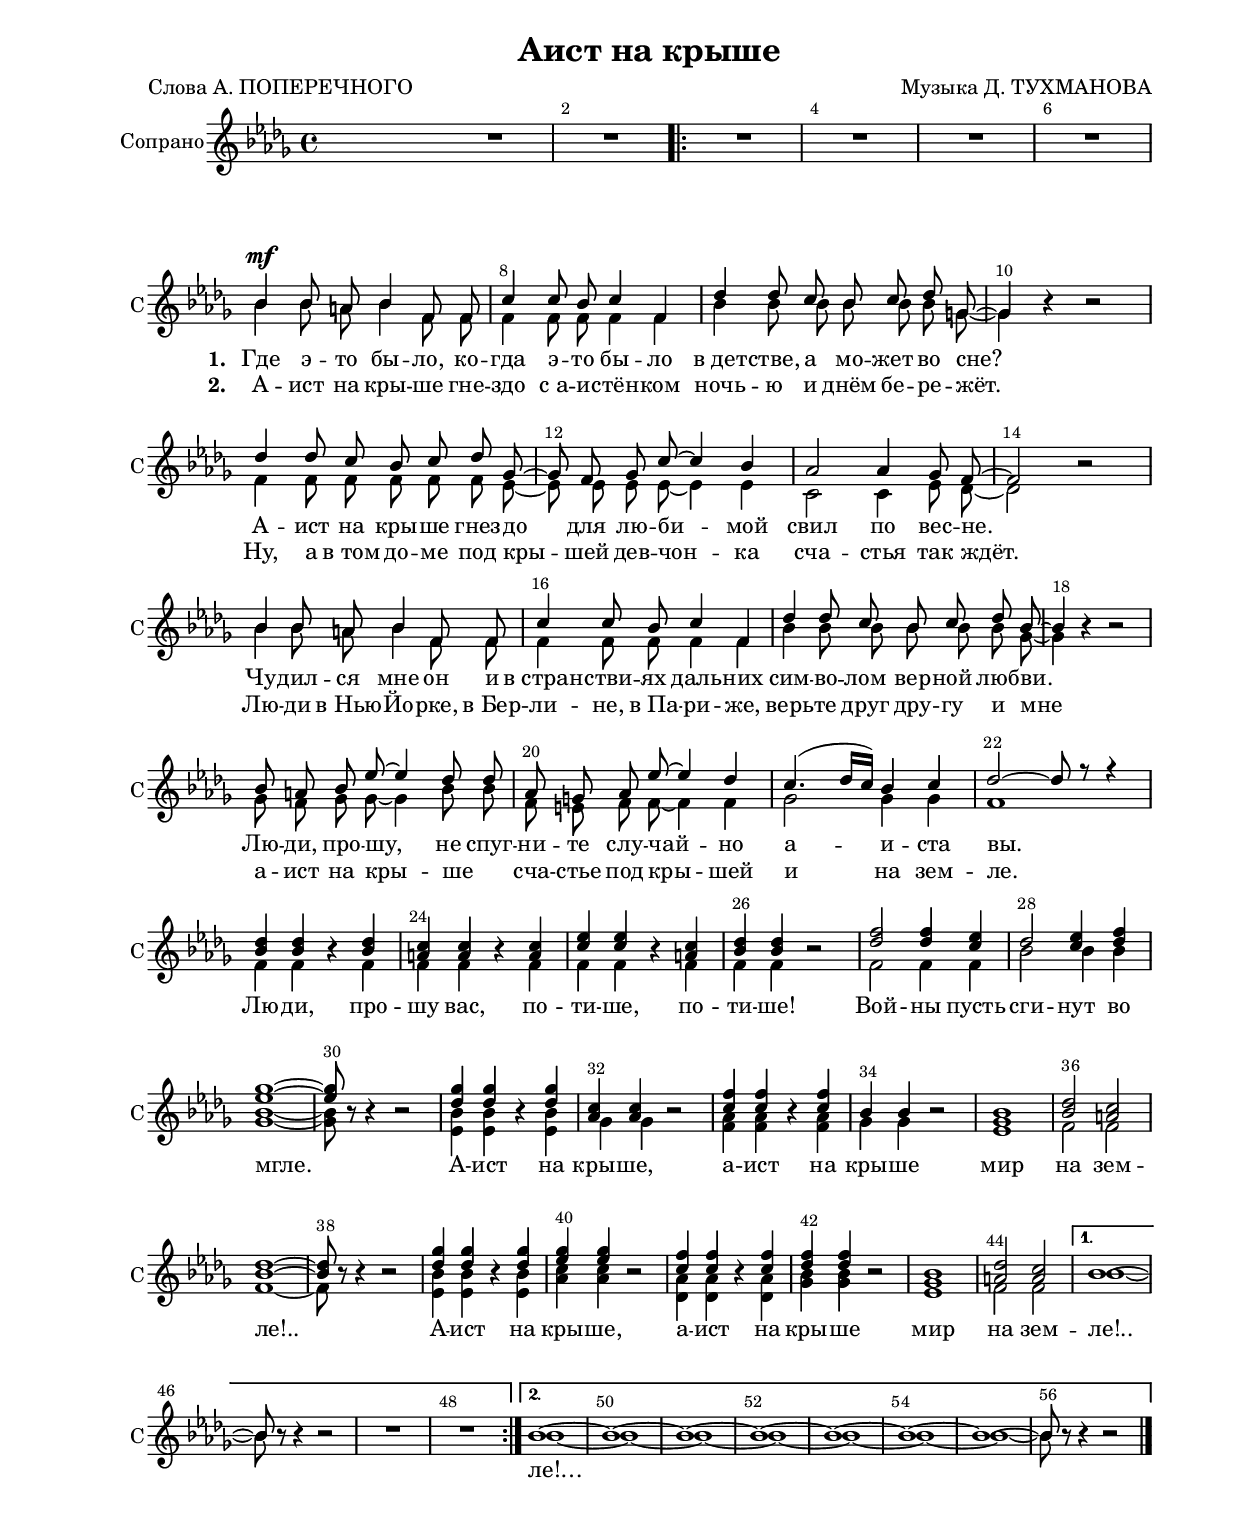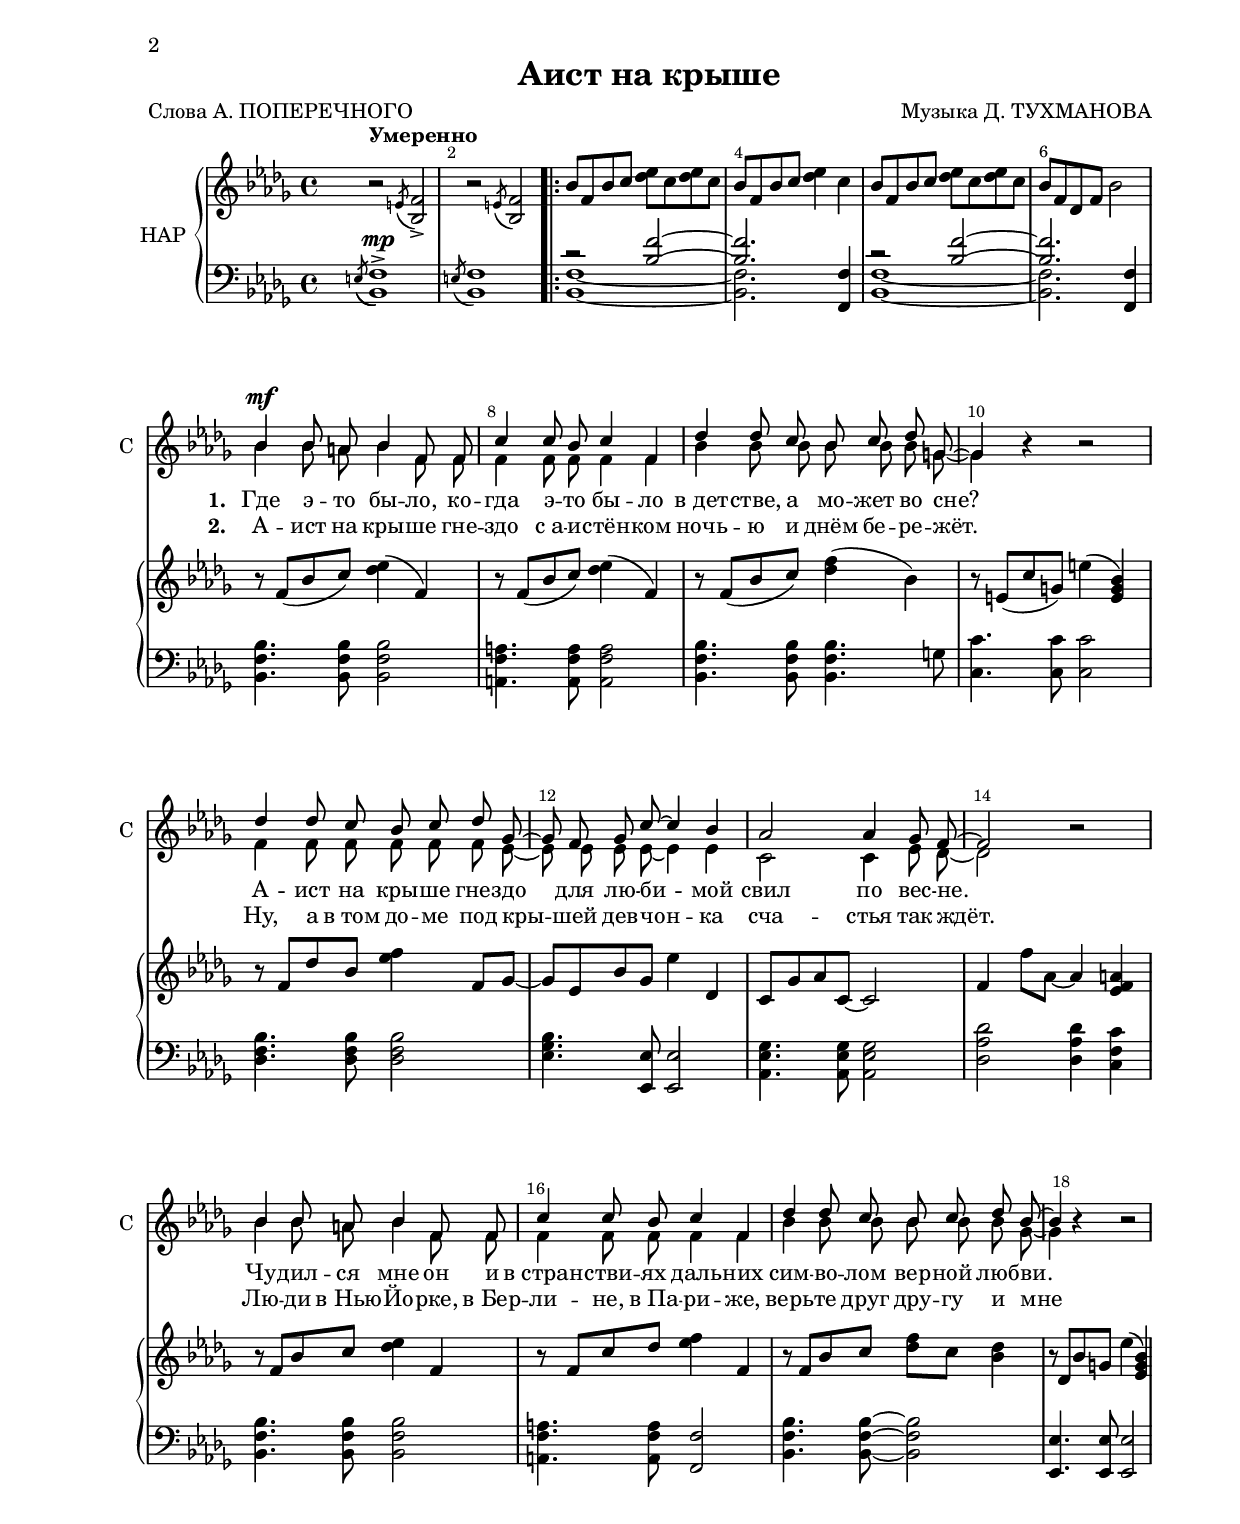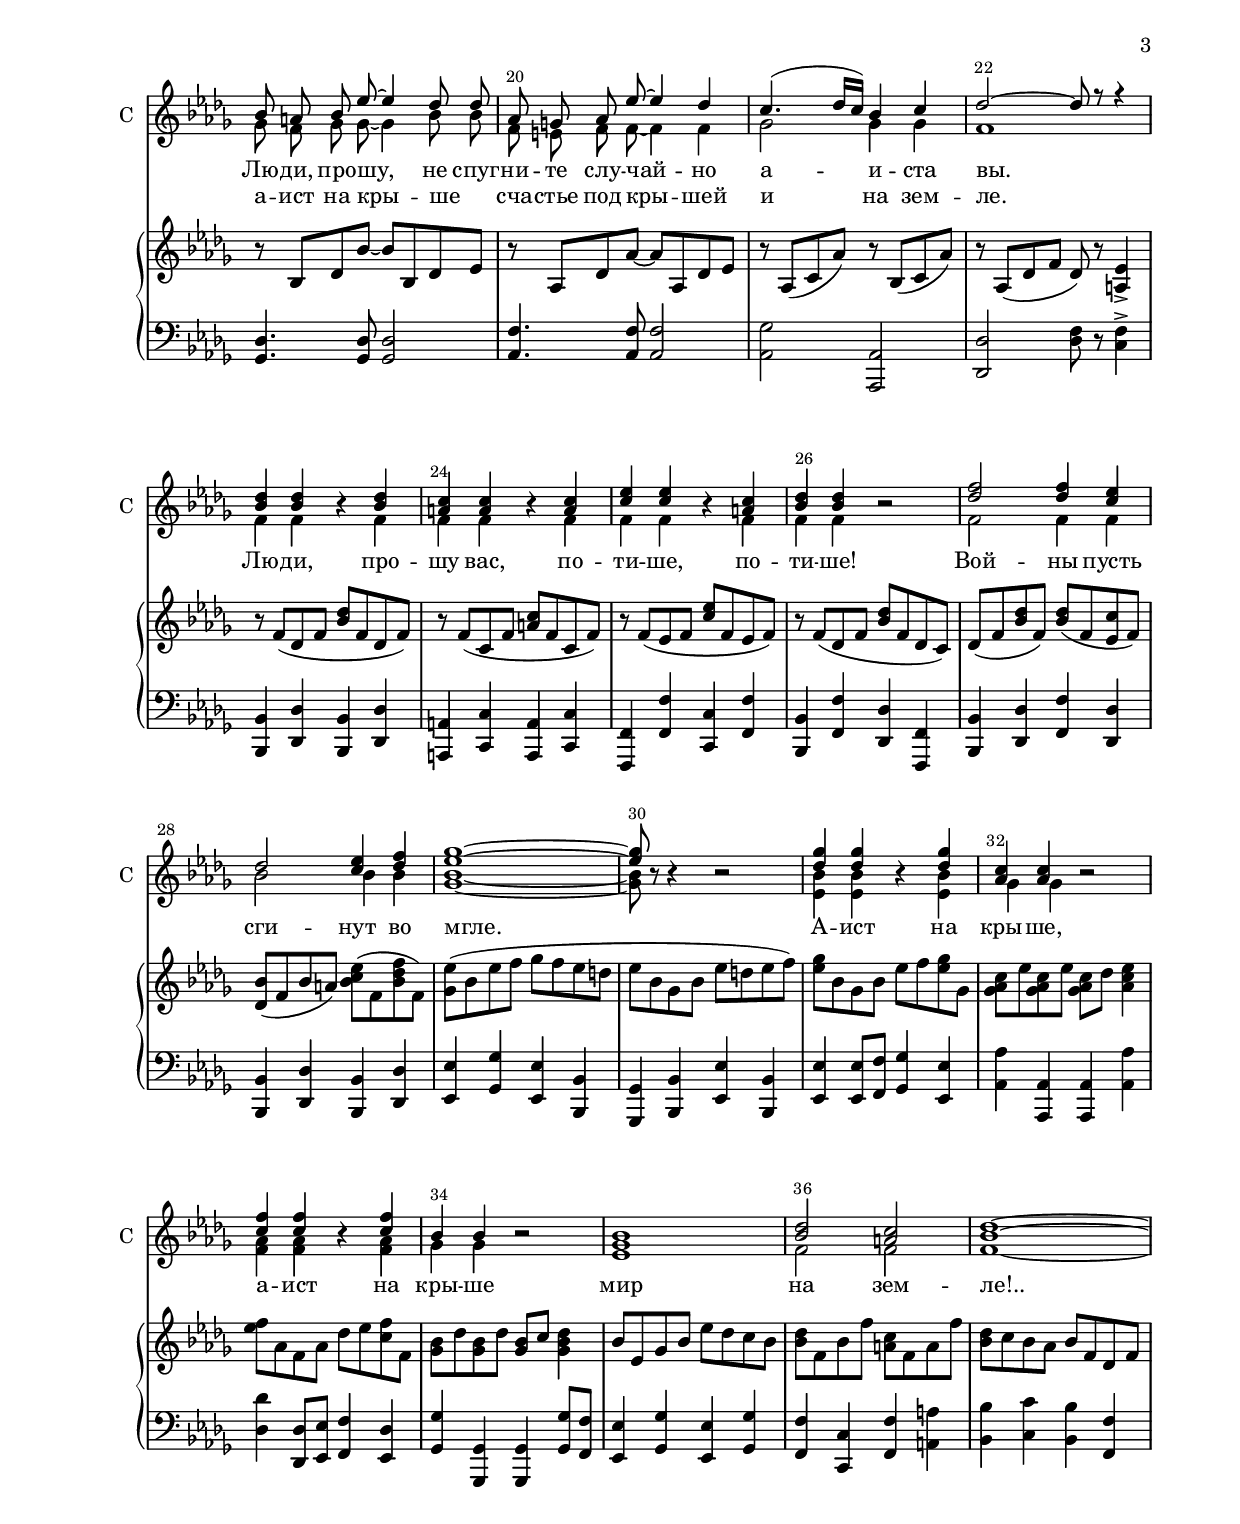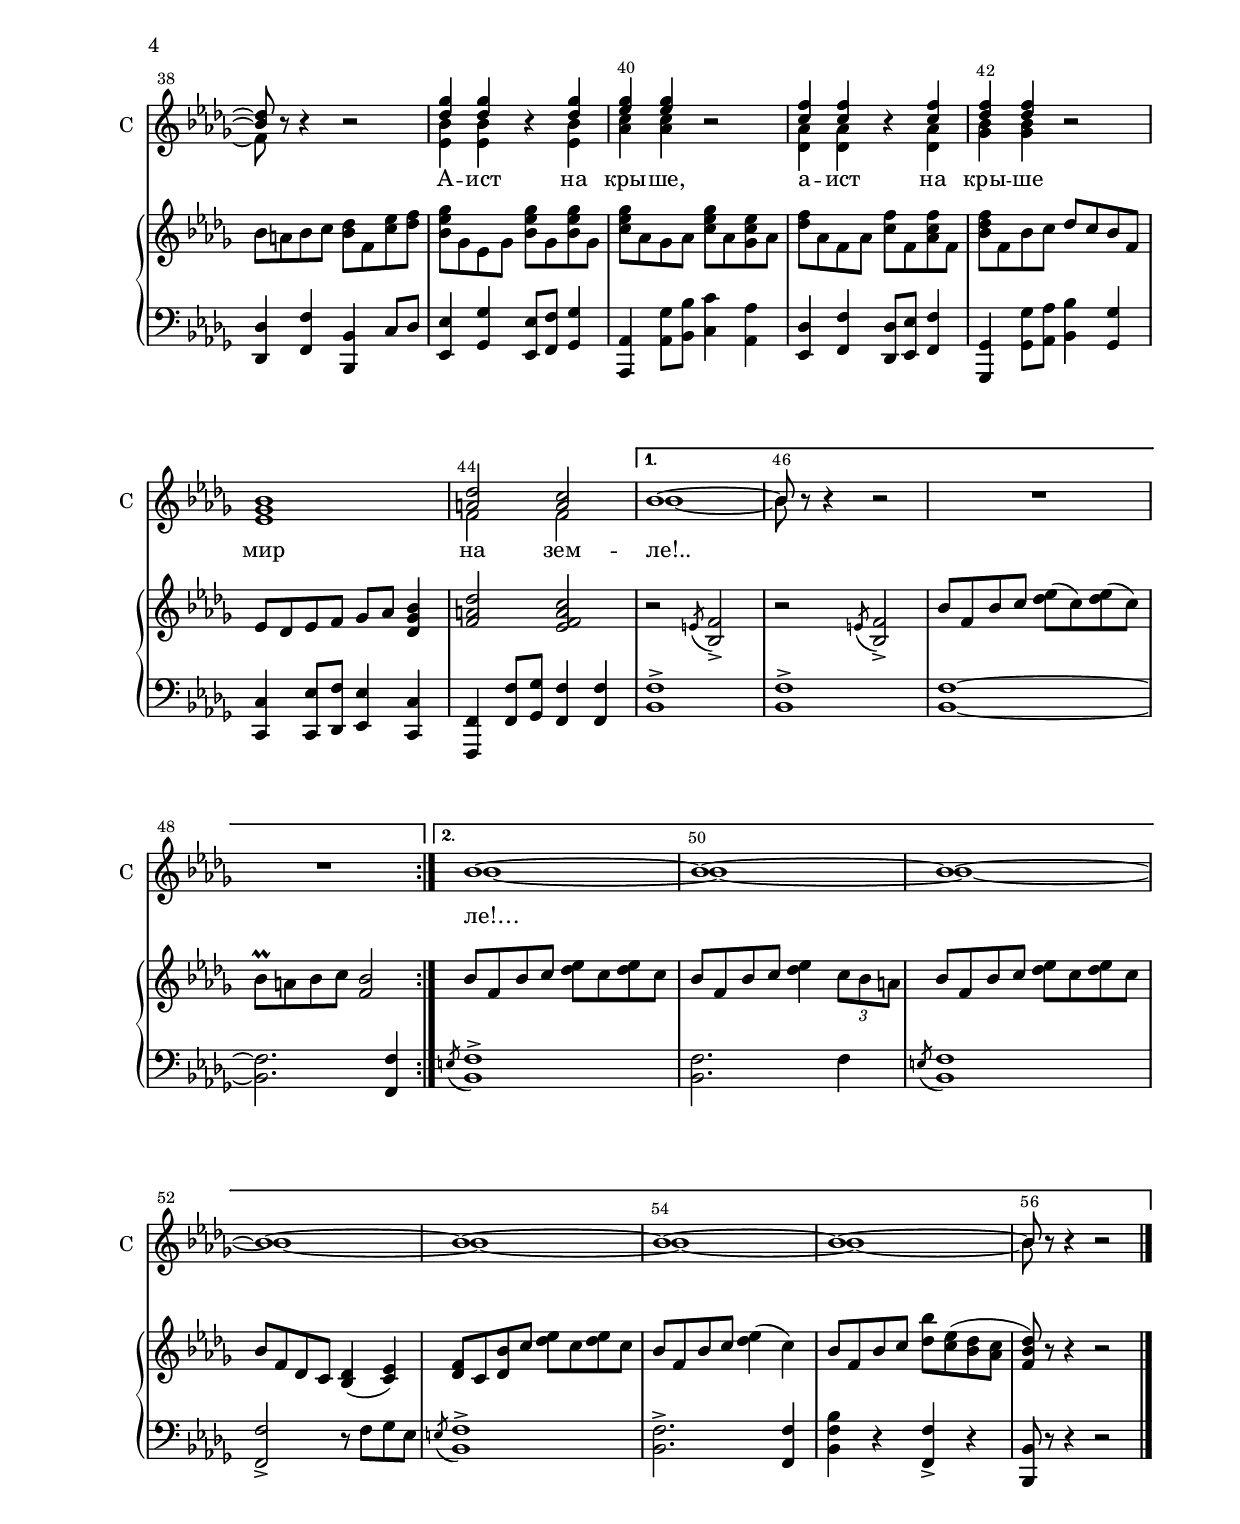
\version "2.24.2"

%#(ly:set-option 'point-and-click #f)
#(ly:set-option 'midi-extension "mid")
#(set-default-paper-size "a4")
#(set-global-staff-size 18)

\header {
  title = "Аист на крыше"
  %subtitle = "(К …)"
  composer = "Музыка Д. ТУХМАНОВА"
  %arranger = "arranger"
  poet = "Слова А. ПОПЕРЕЧНОГО"
  % Удалить строку версии LilyPond 
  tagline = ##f
}

\paper {
  top-margin = 15
  left-margin = 25
  right-margin = 15
  bottom-margin = 35
  indent = 10
  %ragged-bottom = ##t
  ragged-last-bottom = ##f
}

%make visible number of every 2-nd bar
secondbar = {
  \override Score.BarNumber.break-visibility = #end-of-line-invisible
  \override Score.BarNumber.X-offset = #1
  \override Score.BarNumber.self-alignment-X = #LEFT
  \set Score.barNumberVisibility = #(every-nth-bar-number-visible 2)
}

global = {
  \key bes \minor
  \time 4/4
 % \numericTimeSignature
 \secondbar
 
   \partial 32 s32 \bar ""
}

abr = { \break }
pbr = { \pageBreak }
abr = {}
%pbr = {}


sopvoice = \relative c'' {
  \global
  \autoBeamOff
  \accidentalStyle voice
  \dynamicUp
  \voiceOne
  R1*2 |

  \repeat volta 2 {
   R1*4 |
   bes4\mf bes8 a bes4 f8 f |
   c'4 c8 bes c4 f, |
   des'4 des8 c bes c des g,~ |
   
   4 r4 r2 |
   des'4 des8 c bes c des ges,~ |
   ges f ges c~ 4 bes4 |
   as2 as4 ges8 f~ |
   
   f2 r2 |
   bes4 bes8 a bes4 f8 f |
   c'4 c8 bes c4 f, |
   des'4 des8 c bes c des bes8~
   
   %page 2
   bes4 r r2 |
   bes8 a bes es~ 4 des8 des |
   as8 g as es'~ 4 des4 |
   c4.( des16[ c]) bes4 c | \abr
   
   des2~ 8 r r4 | \break
   <bes des>4 4 r q |
   <a c>4 4 r q |
   <c es>4 4 r <a c> | \abr
   
   <bes des>4 4 r2 |
   <des f>2 4 <c es> |
   des2 <c es>4 <des f> |
   <es ges>1~ |
   8 r r4 r2 | \abr
   
   <des ges>4 4 r q |
   <c as>4 4 r2 |
   <c f>4 4 r q |
   bes4 4 r2 | \abr
   
   %page 3
   <ges bes>1 |
   <bes des>2 <a c> |
   <bes des>1 ~ |
   8 r r4 r2 |
   
   <des ges>4 4 r q |
   <es ges>4 q r2 |
   <c f>4 q r q |
   <des f> q r2 |
   
   <ges, bes>1 |
   <a des>2 <a c> |
  }
          \alternative {
    {
      bes1~ |
      8 r8 r4 r2 \abr
      R1*2
    }
    {
      \grace s8 bes1~ 1~ 1~ 1~ 1~ 1~ 1~ 8 r8 r4 r2 | \bar "|."
    }
  }
}

sopvoiceii = \relative c'' {
  \global
   \autoBeamOff
  \voiceTwo
  R1*2 |
  
  \repeat volta 2 {
   R1*4 | 
   bes4 bes8 a bes4 f8 f |
   f4 f8 f f4 f |
   bes4 bes8 bes bes bes bes g8~ |
   
   g4 r r2 | \break
   f4 f8 f f f f es8~ |
   es es es es~4 es4 |
   c2 c4 es8 des~ |
   
   des2 r | \break 
   bes'4 bes8 a bes4 f8 f |
   f4 f8 f8 f4 f |
   bes4 bes8 bes bes bes bes ges8~ |
   
   %page2
   ges4 r r2 | \break 
   ges8 f ges ges8~ges4 bes8 bes |
   f8 e f f8~ f4 f4 |
   ges2 ges4 ges |
   
   f1
   f4 f r f |
   f f r f |
   f f r f |
   
   f f r2 |
   f2 f4 f |
   bes2 bes4 bes |
   <ges bes>1~ |
   8 r8 r4 r2 |
   
   <es bes'>4 q r q |
   ges4 ges r2 |
   <f as>4 q r q |
   ges4 ges r2 |
   
   %page 3
   es1 |
   f2 f |
   f1~ |
   8 r8 r4 r2 | \abr
   
   <es bes'>4 4 r q |
   <as c>4 4 r2 |
   <as des,>4 4 r q4 |
   <ges bes>4 4 r2 | \abr
   
   es1 |
   f2 f |
      

  }
        \alternative {
    {
      bes1~ |
      8 r8 r4 r2 \abr
      R1*2
    }
    {
      \grace s8 bes1~ 1~ 1~ 1~ 1~ 1~ 1~ 8 r8 r4 r2 | \bar "|."
    }
  }
}

scoreVoiceL = \lyricmode {
  \set stanza = "1. "
 Где э -- то бы -- ло, ко -- гда э -- то бы -- ло в_дет -- стве, а мо -- жет во сне?
 А -- ист на кры -- ше гнез -- до для лю -- би -- мой свил по вес -- не.
 Чу -- дил -- ся мне он и в_стран -- стви -- ях даль -- них сим -- во -- лом вер -- ной люб -- ви.
 
 Лю -- ди, про -- шу, не спуг -- ни -- те слу -- чай -- но а -- и -- ста
 вы.  Лю -- ди, про -- шу вас, по -- ти -- ше, по -- 
 ти -- ше! Вой -- ны пусть сги -- нут во мгле.
 А -- ист на кры -- ше, а -- ист на кры -- ше
 
 мир на зем -- ле!..
 А -- ист на кры -- ше, а -- ист на кры -- ше
 мир на зем -- ле!..
 
 ле!…
  
}

scoreVoiceLL = \lyricmode {
  \set stanza = "2. "
 А -- ист на кры -- ше гне -- здо с_а -- и -- стён -- ком
 ночь -- ю и днём бе -- ре -- жёт.
 Ну, а в_том до -- ме под кры -- шей дев -- чон -- ка
 сча -- стья так ждёт.
 Лю -- ди в_Нью -- Йо -- рке, в_Бер -- ли -- не, в_Па -- ри -- же,
 верь -- те друг дру -- гу и мне
 а -- ист на кры -- ше _ сча -- стье под кры -- шей
 и на зем -- ле.
  
}

 scoreVoicePart = <<
   
   \new Staff = "sopstaff" \with {
        instrumentName = "Сопрано"
        shortInstrumentName = "С"
        midiInstrument = "voice oohs"
        %        \consists Merge_rests_engraver
        %        \RemoveEmptyStaves
      } <<
        \new Voice = "soprano" {  \sopvoice }
        \new Voice  \sopvoiceii
      >> 
      \new Lyrics \lyricsto "soprano" { \scoreVoiceL }
      \new Lyrics \lyricsto "soprano" { \scoreVoiceLL }
 >>
      
 

U = { \change Staff = right }
D = { \change Staff = left }

scoreInstrRight = \relative c' {
  \global
  \oneVoice
  \tempo "Умеренно" 
   r2 \acciaccatura e8 <f bes,>2-> |
   r2 \acciaccatura e8 <f bes,>2 |
   
    \repeat volta 2 {
     bes8 f bes c <des es> c <des es> c |
     bes8 f bes c <des es>4 c4 |
     bes8 f bes c <des es> c <des es> c | \abr
   
   bes8 f des f bes2 |
   r8 f( bes c) <des es>4( f,) |  
   r8 f( bes c) <des es>4( f,) |
   r8 f( bes c) <des f>4( bes) | \abr
   
   r8 e,( c' g) e'4( <bes g e>) |
   r8 f des' bes <es f>4 f,8 ges~ |
   ges8 es bes' ges es'4 des, |
   c8 ges' as c,~ 2 | \abr
   
   f4 f'8 as,~ 4 <a f es>4 |
   \autoLineBreaksOff r8 f bes c <des es>4 f, |
   r8 f c' des <es f>4 f, |
   r8 f bes c <des f> c <bes des>4 | \abr
   
   %page 2
   r8 des, bes' g es'4( <bes g es>) | \autoLineBreaksOn
   r8 bes, des bes'~ bes bes, des es |
   r8 as, des as'~ as as, des es |
   r as, ( c as') r bes,( c as') | \abr
   
   r8 as,( des f des) r <es a,>4-> |
   r8 f( des f <bes des> f des f) |
   r f( c f <a c> f c f) |
   r f( es f <c' es> f, es f) | \abr
   
   r f( des f <bes des> f des c) |
   des( f <bes des> f) <bes des>( f <es c'> f) |
   <des bes'>( f bes a ) <bes c es>( f <bes des f> f) |
   <ges es'>( bes es f ges f es d |
   es bes ges bes es d es f) | \abr
   
   <es ges> bes ges bes es f <es ges> ges, |
   <ges as c> es' q es q des <as c es>4 |
   <es' f>8 as, f as des es <c f> f, |
   <ges bes> des' q des q c <ges bes des>4 | \abr
   
   %page 3
   bes8 es, ges bes es des c bes |
   <bes des> f bes f' <a, c> f a f' |
   <des bes> c bes as bes f des f |
   bes a bes c <bes des> f <c' es> <des f> | \abr
   
   <bes es ges> ges es ges <bes es ges> ges q ges |
   <c es ges> as ges as q as <ges c es> as |
   <des f> as f as <c f> f, <as c f> f |
   <bes des f> f bes c des c bes f | \abr
   
   es des es f ges as <bes ges des>4 |
   <f a des>2 <es f a c> |
    } \alternative {
      {
        r2 \acciaccatura e8 <f bes,>2-> |
        r2 \acciaccatura e8 <f bes,>2-> |
        bes8 f bes c <des es>( c) <des es>( c) |
        bes\prall a bes c <bes f>2 
      }
      {
        \grace s8 bes8 f bes c <des es> c q c |
        bes f bes c <des es>4 \tuplet 3/2 { c8 bes a } |
        bes8 f bes c <des es> c q c | \abr
        bes f des c <bes des>4( <c es>) |
        <des f>8 c <des bes'> c' <des es> c q c |
        bes f bes c <des es>4( c) |
        bes8 f bes c <des bes'> <c es>( <bes des> <as c> |
        <f bes des>) r r4 r2
        
        
      }
    }
}

scoreInstrLeft = \relative c {
  \global
  \oneVoice
  \dynamicUp
    \acciaccatura e8( <f bes,>1->\mp) |
   \acciaccatura e8 <f bes,>1 |
  
 \repeat volta 2 {
   
   << { r2 <bes f'>~ | q2. <f f,>4 |  r2 <bes f'>2~ | q2. <f f,>4 | } \\
      { <f bes,>1~ | q2. s4 | <f bes,>1~ | q2. s4 | } >>
   
     
   \oneVoice <bes, f' bes>4. q8 q2 |
   <a f' a>4. q8 q2 |
   <bes f' bes>4. q8 q4. g'8 |
   
   <c c,>4. q8 q2 |
   <des, f bes>4. q8 q2 |
   <es ges bes>4. <es es,>8 q2 |
   <as, es' ges>4. 8 2 |
   
   <des as' des>2 4 <c f c'>4 |
   <bes f' bes>4. 8 2 |
   <a f' a>4. 8 <f f'>2 |
   <bes f' bes>4. 8~2 |
   
   %page 2
   <es es,>4. q8 q2 |
   <des ges,>4. q8 q2 |
   <f as,>4. q8 q2 |
   <ges as,>2 <as, as,>2 |
   
   <des des,> <des f>8 r <c f>4-> |
   <bes bes,> <des des,> <bes bes,> <des des,> |
   <a a,> <c c,> <a a,> <c c,> |
   <f, f,> <f f'> <c c'> <f' f,> |
   
   <bes, bes,>4 <f' f,> <des des,> <f, f,> |
   <bes bes,> <des des,> <f f,> <des des,> |
   <bes bes,> <des des,> <bes bes,> <des des,> |
   <es es,> <ges ges,> <es es,> <bes bes,> |
   <ges ges,> <bes bes,> <es es,> <bes bes,> |
   
   <es es,> q8 <f f,> <ges ges,>4 <es es,> |
   <as as,> <as, as,> q <as as'> |
   <des des'> <des des,>8 <es es,> <f f,>4 <des es,> |
   <ges ges,> <ges, ges,> q <ges ges'>8 <f f'> |
   
   %page 3
   <es es'>4 <ges ges'> <es es'> <ges ges'> |
   <f f'> <c c'> <f f'> <a a'> |
   <bes bes'> <c c'> <bes bes'> <f f'> |
   <des des'> <f f'> <bes bes,> c8 des |
   
   <es es,>4 <ges ges,> <es es,>8 <f f,> <ges ges,>4 |
   <as, as,> <as ges'>8 <bes bes'> <c c'>4 <as as'> |
   <des es,> <f f,> <des des,>8 <es es,> <f f,>4 |
   <ges, ges,> <ges ges'>8 <as as'> <bes bes'>4 <ges ges'>
   
   <c c,>4 <es c,>8 <f des,> <es es,>4 <c c,> |
   <f, f,> <f f'>8 <ges ges'> <f f'>4 q |
 } \alternative {
   {
     <bes f'>1-> |
     q -> |
     q1~ |
     q2. <f f'>4
   }
   {
     \acciaccatura e'8 <f bes,>1-> |
     <f bes,>2. f4 |
     \acciaccatura e8 <f bes,>1 |
     <f f,>2-> r8 f ges es |
     \acciaccatura e8 <f bes,>1-> |
     <f bes,>2.-> <f f,>4 |
     <bes f bes,>4 r <f f,>-> r |
     <bes, bes,>8 r r4 r2
   }
 }
}




scoreInstrPart =   \new PianoStaff \with {
    instrumentName = "НАР"
    midiInstrument = "acoustic grand"
  } <<
    \new Staff = "right"  { \clef treble \scoreInstrRight }
    \new Staff = "left"  { \clef bass \scoreInstrLeft }
  >>
  
  
  
\include "articulate.ly"

\bookpart {
  \score {
  %  \transpose f fis
    <<
      \new ChoirStaff <<
        \scoreVoicePart
      >>
    >>
    \layout { 
      \context {
        \Score
      }
      \context {
        \Staff
        \consists Merge_rests_engraver
      }
    }
  }
}

\bookpart {
  \score {
  %  \transpose f fis
    <<
      \new ChoirStaff <<
        \scoreVoicePart
      >>
      \scoreInstrPart
    >>
    \layout { 
      \context {
        \Score
      }
      \context {
        \Staff
        \RemoveAllEmptyStaves
        \consists Merge_rests_engraver
      }
    }
    \midi {
      \tempo 4=120
    %Metronome_mark_engraver
    }
  }
}

%\include "articulate.ly"

